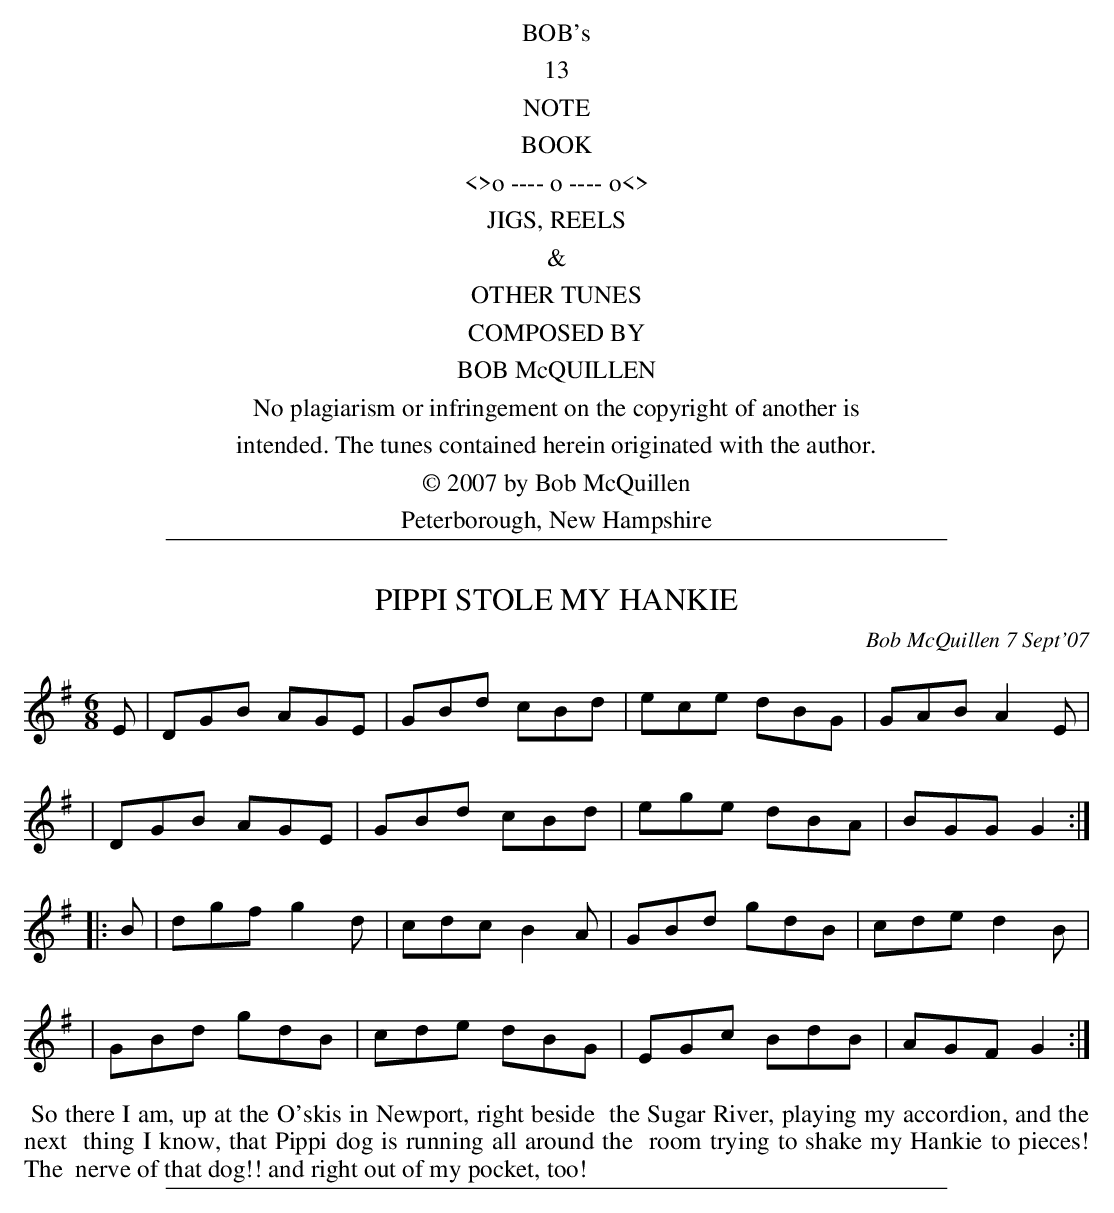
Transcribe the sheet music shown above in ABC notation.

X:1
T: PIPPI STOLE MY HANKIE
C: Bob McQuillen 7 Sept'07
M: 6/8
L: 1/8
K: G
E \
| DGB AGE | GBd cBd | ece dBG | GAB A2E |
| DGB AGE | GBd cBd | ege dBA | BGG G2 :|
|: B \
| dgf g2d | cdc B2A | GBd gdB | cde d2B |
| GBd gdB | cde dBG | EGc BdB | AGF G2 :|
